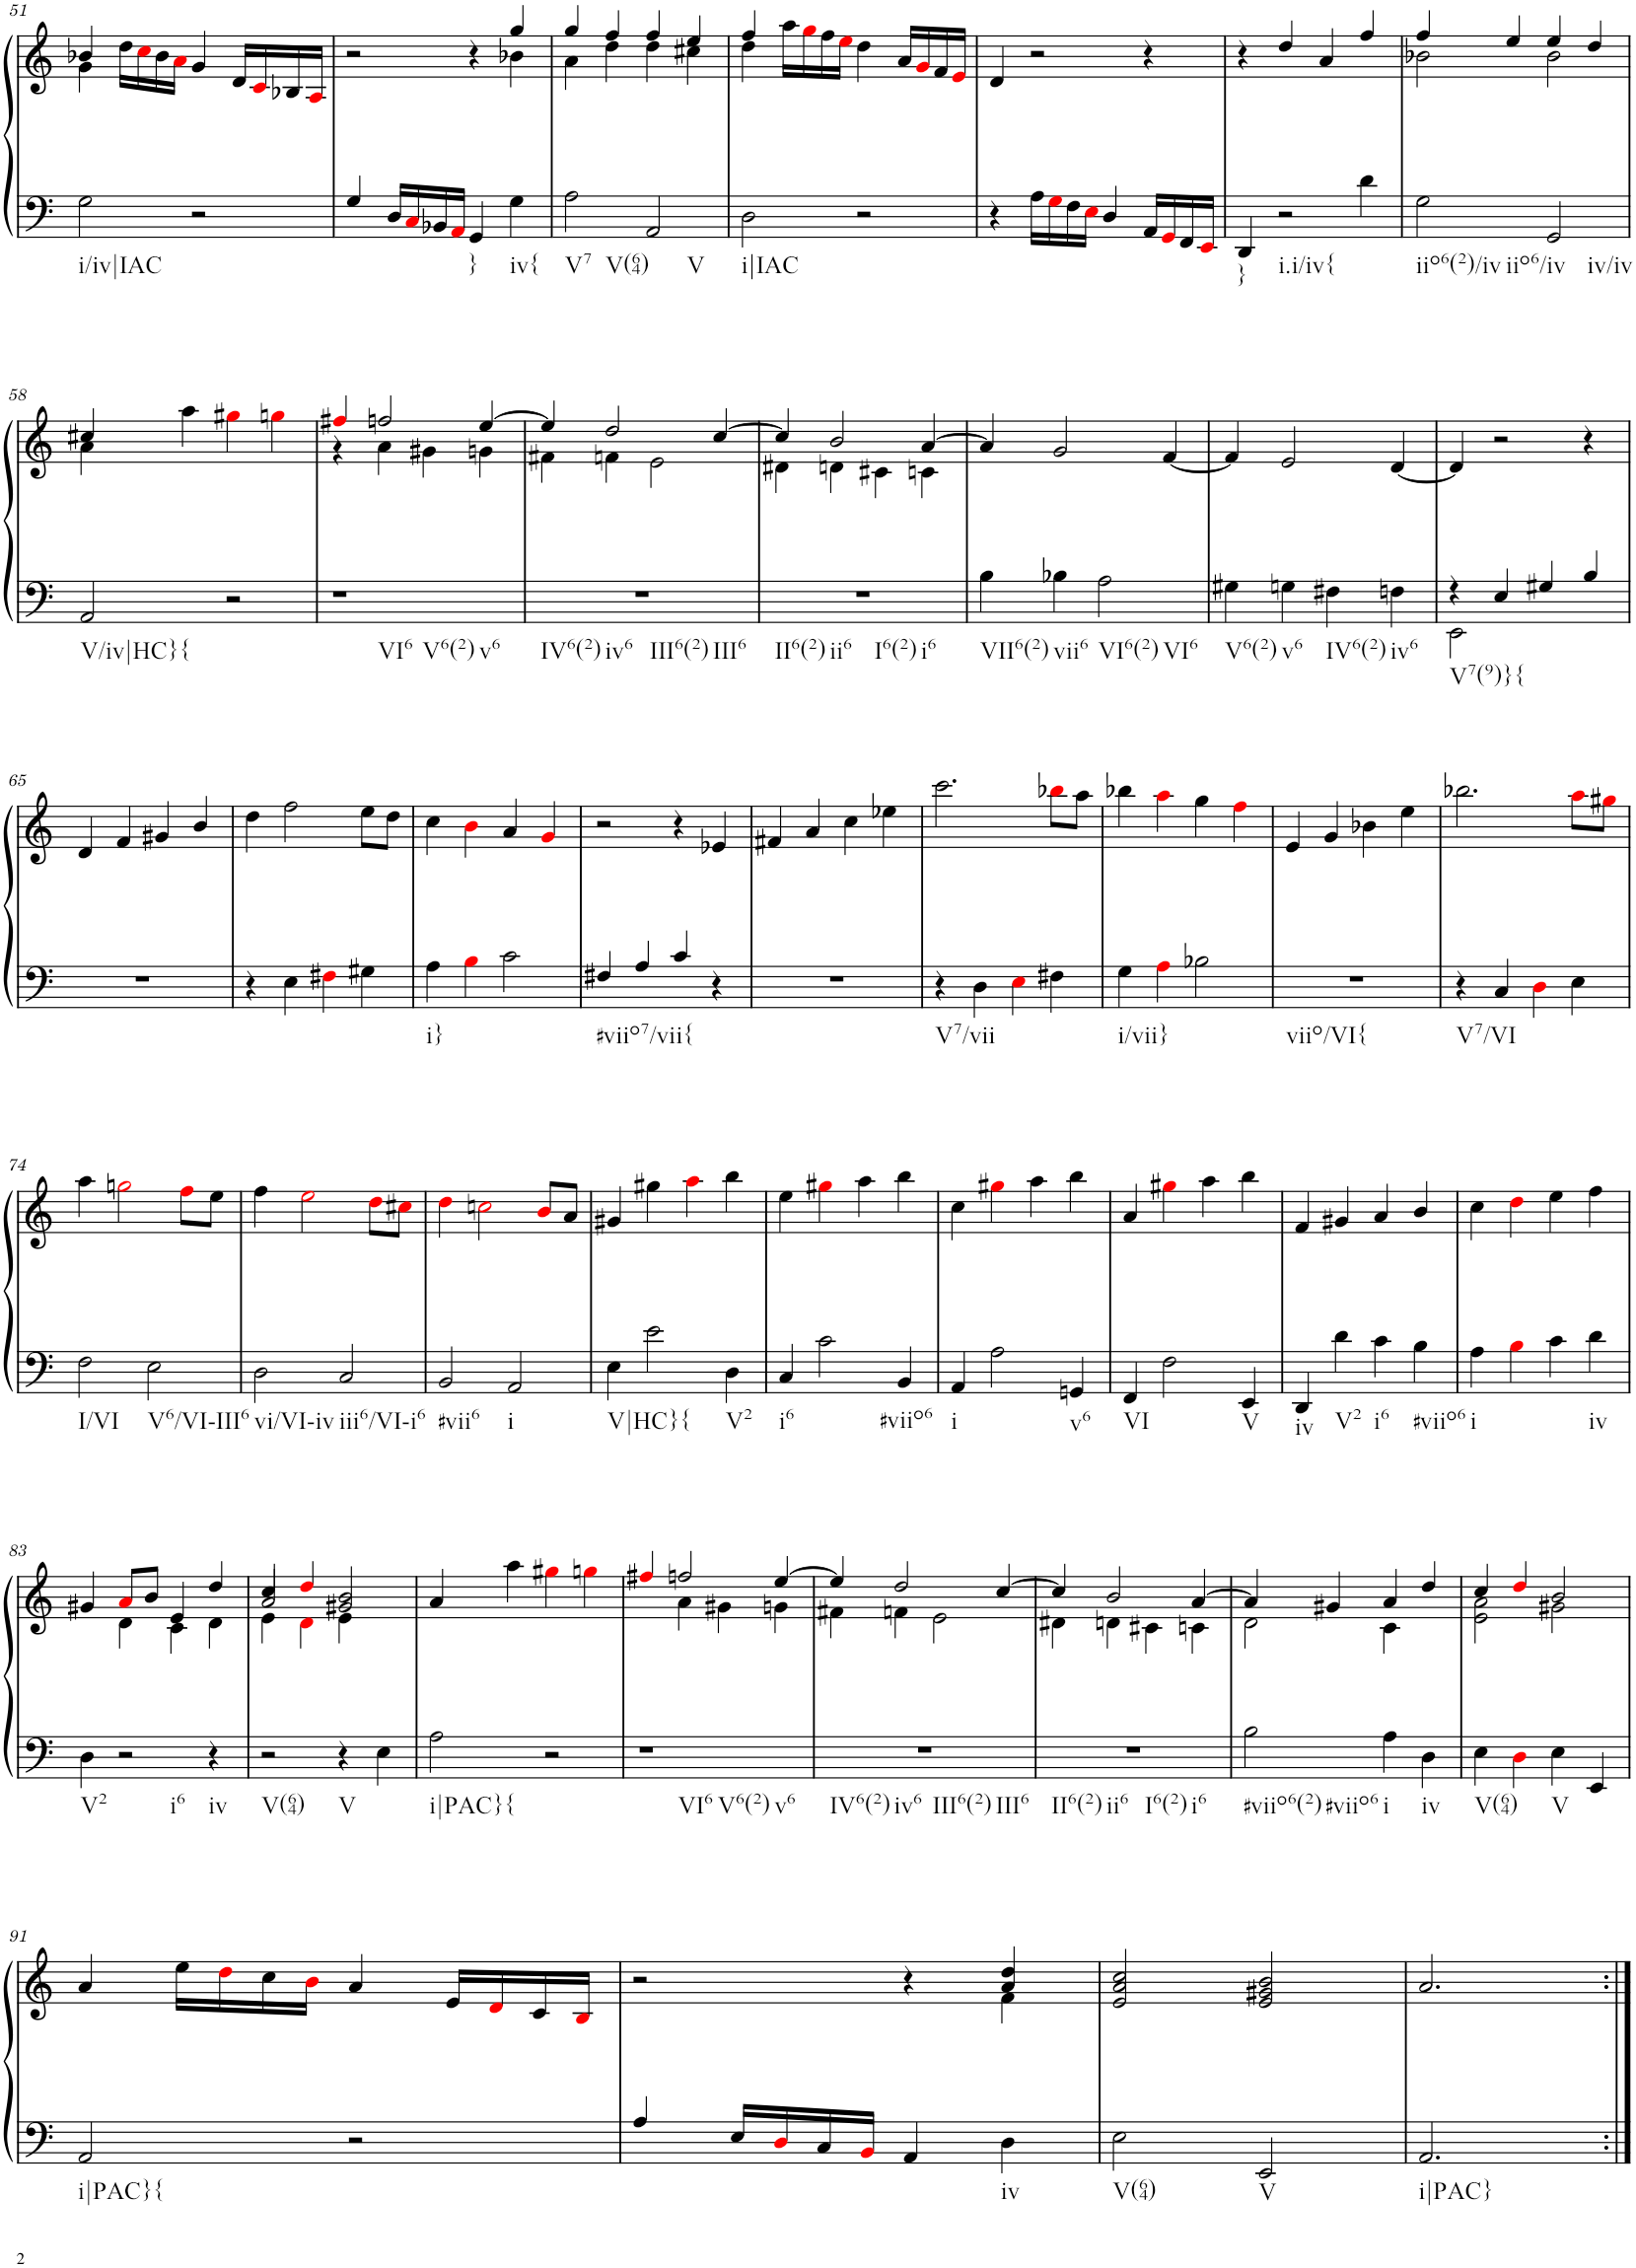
**kern	**kern
*part1	*part1
*staff2	*staff1
*I"Piano	*
*I'Pno.	*
!!LO:PB:g=z
*clefF4	*clefG2
*k[]	*k[]
*M2/2	*M2/2
*met(c|)	*met(c|)
=51	=51
*	*^
!LO:TX:b:t=i/iv|IAC	!	!
2G\	4b-X/	4g\
.	16dd\LL	2.ryy
.	16cci\	.
.	16b-\	.
.	16ai\JJ	.
2r	4g/	.
.	16d/LL	.
.	16ci/	.
.	16B-X/	.
.	16Ai/JJ	.
=52	=52	=52
4G/	2r	2.ryy
16D/LL	.	.
16Ci/	.	.
16BB-X/	.	.
16AAi/JJ	.	.
!LO:TX:b:t=}	!	!
4GG/	4r	.
!LO:TX:b:t=iv{	!	!
4G\	4gg/	4b-X\
=53	=53	=53
!LO:TX:b:t=V7	!	!
!LO:TX:b:t=V(64)	!	!
2A\	4gg/	4a\
.	4ff/	4dd\
!LO:TX:b:t=V	!	!
2AA/	4ff/	4dd\
.	4ee/	4cc#X\
=54	=54	=54
!LO:TX:b:t=i|IAC	!	!
2D\	4ff/	4dd\
.	16aa\LL	2.ryy
.	16ggi\	.
.	16ff\	.
.	16eei\JJ	.
2r	4dd\	.
.	16a/LL	.
.	16gi/	.
.	16f/	.
.	16ei/JJ	.
*	*v	*v
=55	=55
4r	4d/
16A\LL	2r
16Gi\	.
16F\	.
16Ei\JJ	.
4D/	.
16AA/LL	4r
16GGi/	.
16FF/	.
16EEi/JJ	.
=56	=56
!LO:TX:b:t=}	!
4DD/	4r
!LO:TX:b:t=i.i/iv{	!
2r	4dd/
.	4a/
4d\	4ff/
=57	=57
*	*^
!LO:TX:b:t=iio6(2)/iv	!	!
!LO:TX:b:t=iio6/iv	!	!
2G\	4ff/	2b-X\
.	4ee/	.
!LO:TX:b:t=iv/iv	!	!
2GG/	4ee/	2b-\
.	4dd/	.
!!LO:LB:g=z	!!
=58	=58	=58
!LO:TX:b:t=V/iv|HC}	!	!
!LO:TX:b:t={	!	!
2AA/	4cc#X/	4a\
.	4aa\	2.ryy
2r	4gg#Xi\	.
.	4ggni\	.
=59	=59	=59
!LO:TX:b:t=VI6	!	!
!LO:TX:b:t=V6(2)	!	!
!LO:TX:b:t=v6	!	!
1r	4ff#Xi/	4r
.	2ffn/	4a\
.	.	4g#X\
.	[4ee/	4gn\
=60	=60	=60
!LO:TX:b:t=IV6(2)	!	!
!LO:TX:b:t=iv6	!	!
!LO:TX:b:t=III6(2)	!	!
!LO:TX:b:t=III6	!	!
1r	4ee/]	4f#X\
.	2dd/	4fn\
.	.	2e\
.	[4cc/	.
=61	=61	=61
!LO:TX:b:t=II6(2)	!	!
!LO:TX:b:t=ii6	!	!
!LO:TX:b:t=I6(2)	!	!
!LO:TX:b:t=i6	!	!
1r	4cc/]	4d#X\
.	2b/	4dn\
.	.	4c#X\
.	[4a/	4cn\
=62	=62	=62
!LO:TX:b:t=VII6(2)	!	!
*	*v	*v
4B\	4a/]
!LO:TX:b:t=vii6	!
4B-X\	2g/
!LO:TX:b:t=VI6(2)	!
!LO:TX:b:t=VI6	!
2A\	.
.	[4f/
=63	=63
!LO:TX:b:t=V6(2)	!
4G#X\	4f/]
!LO:TX:b:t=v6	!
4Gn\	2e/
!LO:TX:b:t=IV6(2)	!
4F#X\	.
!LO:TX:b:t=iv6	!
4Fn\	[4d/
=64	=64
*^	*
!LO:TX:b:t=V7(9)}{	!	!
4r	2EE\	4d/]
4E/	.	2r
4G#X/	2ryy	.
4B/	.	4r
*v	*v	*
!!LO:LB:g=z
=65	=65
1r	4d/
.	4f/
.	4g#X/
.	4b/
=66	=66
4r	4dd\
4E\	2ff\
4F#Xi\	.
4G#X\	8ee\L
.	8dd\J
=67	=67
!LO:TX:b:t=i}	!
4A\	4cc\
4Bi\	4bi\
2c\	4a/
.	4gi/
=68	=68
!LO:TX:b:t=#viio7/vii{	!
4F#X/	2r
4A/	.
4c/	4r
4r	4e-X/
=69	=69
1r	4f#X/
.	4a/
.	4cc\
.	4ee-X\
=70	=70
!LO:TX:b:t=V7/vii	!
4r	2.ccc\
4D\	.
4Ei\	.
4F#X\	8bb-Xi\L
.	8aa\J
=71	=71
!LO:TX:b:t=i/vii}	!
4G\	4bb-X\
4Ai\	4aai\
2B-X\	4gg\
.	4ffi\
=72	=72
!LO:TX:b:t=viio/VI{	!
1r	4e/
.	4g/
.	4b-X\
.	4ee\
=73	=73
!LO:TX:b:t=V7/VI	!
4r	2.bb-X\
4C/	.
4Di\	.
4E\	8aai\L
.	8gg#Xi\J
!!LO:LB:g=z
=74	=74
!LO:TX:b:t=I/VI	!
2F\	4aa\
.	2ggni\
!LO:TX:b:t=V6/VI-III6	!
2E\	.
.	8ffi\L
.	8ee\J
=75	=75
!LO:TX:b:t=vi/VI-iv	!
2D\	4ff\
.	2eei\
!LO:TX:b:t=iii6/VI-i6	!
2C/	.
.	8ddi\L
.	8cc#Xi\J
=76	=76
!LO:TX:b:t=#vii6	!
2BB/	4ddi\
.	2ccni\
!LO:TX:b:t=i	!
2AA/	.
.	8bi/L
.	8a/J
=77	=77
!LO:TX:b:t=V|HC}{	!
4E\	4g#X/
2e\	4gg#X\
.	4aai\
!LO:TX:b:t=V2	!
4D\	4bb\
=78	=78
!LO:TX:b:t=i6	!
4C/	4ee\
2c\	4gg#Xi\
.	4aa\
!LO:TX:b:t=#viio6	!
4BB/	4bb\
=79	=79
!LO:TX:b:t=i	!
4AA/	4cc\
2A\	4gg#Xi\
.	4aa\
!LO:TX:b:t=v6	!
4GGn/	4bb\
=80	=80
!LO:TX:b:t=VI	!
4FF/	4a/
2F\	4gg#Xi\
.	4aa\
!LO:TX:b:t=V	!
4EE/	4bb\
=81	=81
!LO:TX:b:t=iv	!
4DD/	4f/
!LO:TX:b:t=V2	!
4d\	4g#X/
!LO:TX:b:t=i6	!
4c\	4a/
!LO:TX:b:t=#viio6	!
4B\	4b/
=82	=82
!LO:TX:b:t=i	!
4A\	4cc\
4Bi\	4ddi\
4c\	4ee\
!LO:TX:b:t=iv	!
4d\	4ff\
!!LO:LB:g=z
=83	=83
*	*^
!LO:TX:b:t=V2	!	!
4D\	4g#X/	4ryy
!LO:TX:b:t=i6	!	!
2r	8ai/L	4d\
.	8b/J	.
.	4e/	4c\
!LO:TX:b:t=iv	!	!
4r	4dd/	4d\
=84	=84	=84
*	*	*^
!LO:TX:b:t=V(64)	!	!	!
2r	4cc/	4e\	2a/
.	4ddi/	4di\	.
!LO:TX:b:t=V	!	!	!
4r	2g#X/ 2b/	4e\	2ryy
4E\	.	4ryy	.
*	*	*v	*v
=85	=85	=85
!LO:TX:b:t=i|PAC}	!	!
!LO:TX:b:t={	!	!
*	*v	*v
2A\	4a/
.	4aa\
2r	4gg#Xi\
.	4ggni\
=86	=86
*	*^
!LO:TX:b:t=VI6	!	!
!LO:TX:b:t=V6(2)	!	!
!LO:TX:b:t=v6	!	!
1r	4ff#Xi/	4ryy
.	2ffn/	4a\
.	.	4g#X\
.	[4ee/	4gn\
=87	=87	=87
!LO:TX:b:t=IV6(2)	!	!
!LO:TX:b:t=iv6	!	!
!LO:TX:b:t=III6(2)	!	!
!LO:TX:b:t=III6	!	!
1r	4ee/]	4f#X\
.	2dd/	4fn\
.	.	2e\
.	[4cc/	.
=88	=88	=88
!LO:TX:b:t=II6(2)	!	!
!LO:TX:b:t=ii6	!	!
!LO:TX:b:t=I6(2)	!	!
!LO:TX:b:t=i6	!	!
1r	4cc/]	4d#X\
.	2b/	4dn\
.	.	4c#X\
.	[4a/	4cn\
=89	=89	=89
!LO:TX:b:t=#viio6(2)	!	!
!LO:TX:b:t=#viio6	!	!
2B\	4a/]	2d\
.	4g#X/	.
!LO:TX:b:t=i	!	!
4A\	4a/	4c\
!LO:TX:b:t=iv	!	!
4D\	4dd/	4ryy
=90	=90	=90
!LO:TX:b:t=V(64)	!	!
4E\	4cc/	2e\ 2a\
4Di\	4ddi/	.
!LO:TX:b:t=V	!	!
4E\	2b/	2g#X\
4EE/	.	.
*	*v	*v
!!LO:LB:g=z
=91	=91
!LO:TX:b:t=i|PAC}{	!
2AA/	4a/
.	16ee\LL
.	16ddi\
.	16cc\
.	16bi\JJ
2r	4a/
.	16e/LL
.	16di/
.	16c/
.	16Bi/JJ
=92	=92
*	*^
4A/	2r	2.ryy
16E/LL	.	.
16Di/	.	.
16C/	.	.
16BBi/JJ	.	.
4AA/	4r	.
!LO:TX:b:t=iv	!	!
4D\	4a/ 4dd/	4f\
=93	=93	=93
!LO:TX:b:t=V(64)	!	!
*	*v	*v
2E\	2e/ 2a/ 2cc/
!LO:TX:b:t=V	!
2EE/	2e/ 2g#X/ 2b/
=94	=94
!LO:TX:b:t=i|PAC}	!
2.AA/	2.a/
=:|!	=:|!
*-	*-
